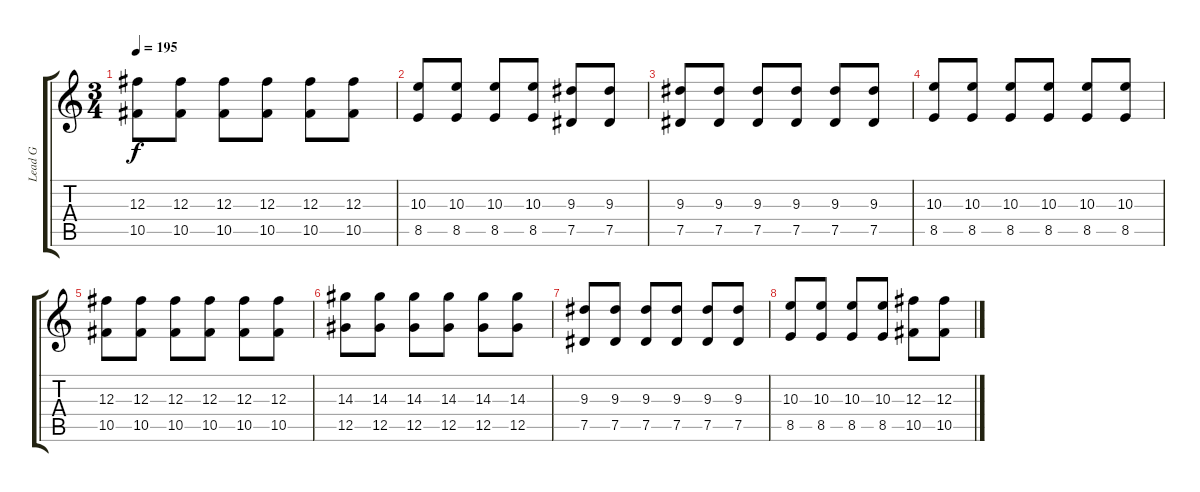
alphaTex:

\track ("Lead G" "Lead G") {instrument distortionguitar}
\staff {score tabs}
\tuning (Eb4 Bb3 Gb3 Db3 Ab2 Db2) {hide}
\ts (3 4)
\tempo 195
\clef g2
\ks c
(12.3 10.5).8{dy f} (12.3 10.5).8 (12.3 10.5).8 (12.3 10.5).8 (12.3 10.5).8 (12.3 10.5).8 |
(10.3 8.5).8 (10.3 8.5).8 (10.3 8.5).8 (10.3 8.5).8 (9.3 7.5).8 (9.3 7.5).8 |
(9.3 7.5).8 (9.3 7.5).8 (9.3 7.5).8 (9.3 7.5).8 (9.3 7.5).8 (9.3 7.5).8 |
(10.3 8.5).8 (10.3 8.5).8 (10.3 8.5).8 (10.3 8.5).8 (10.3 8.5).8 (10.3 8.5).8 |
(12.3 10.5).8 (12.3 10.5).8 (12.3 10.5).8 (12.3 10.5).8 (12.3 10.5).8 (12.3 10.5).8 |
(14.3 12.5).8 (14.3 12.5).8 (14.3 12.5).8 (14.3 12.5).8 (14.3 12.5).8 (14.3 12.5).8 |
(9.3 7.5).8 (9.3 7.5).8 (9.3 7.5).8 (9.3 7.5).8 (9.3 7.5).8 (9.3 7.5).8 |
(10.3 8.5).8 (10.3 8.5).8 (10.3 8.5).8 (10.3 8.5).8 (12.3 10.5).8 (12.3 10.5).8
